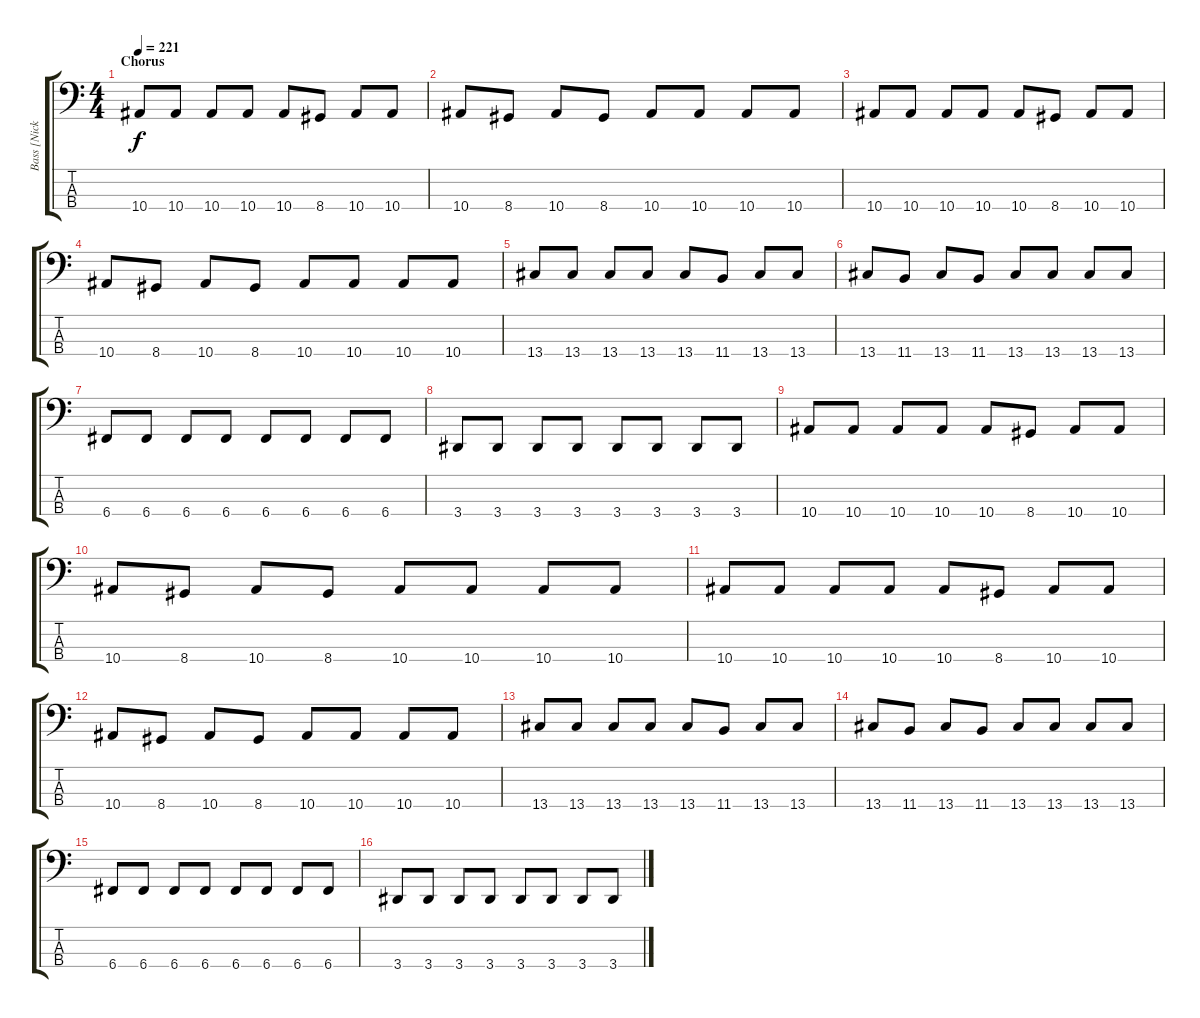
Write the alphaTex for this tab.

\track ("Bass [Nick Oliveri]" "Bass [Nick") {instrument electricbasspick bank 255}
\staff {score tabs}
\tuning (Eb2 Bb1 F1 C1) {hide}
\ts (4 4)
\section ("" "Chorus")
\tempo 221
\clef f4
\ks c
10.4.8{dy f} 10.4.8 10.4.8 10.4.8 10.4.8 8.4.8 10.4.8 10.4.8 |
10.4.8 8.4.8 10.4.8 8.4.8 10.4.8 10.4.8 10.4.8 10.4.8 |
10.4.8 10.4.8 10.4.8 10.4.8 10.4.8 8.4.8 10.4.8 10.4.8 |
10.4.8 8.4.8 10.4.8 8.4.8 10.4.8 10.4.8 10.4.8 10.4.8 |
13.4.8 13.4.8 13.4.8 13.4.8 13.4.8 11.4.8 13.4.8 13.4.8 |
13.4.8 11.4.8 13.4.8 11.4.8 13.4.8 13.4.8 13.4.8 13.4.8 |
6.4.8 6.4.8 6.4.8 6.4.8 6.4.8 6.4.8 6.4.8 6.4.8 |
3.4.8 3.4.8 3.4.8 3.4.8 3.4.8 3.4.8 3.4.8 3.4.8 |
10.4.8 10.4.8 10.4.8 10.4.8 10.4.8 8.4.8 10.4.8 10.4.8 |
10.4.8 8.4.8 10.4.8 8.4.8 10.4.8 10.4.8 10.4.8 10.4.8 |
10.4.8 10.4.8 10.4.8 10.4.8 10.4.8 8.4.8 10.4.8 10.4.8 |
10.4.8 8.4.8 10.4.8 8.4.8 10.4.8 10.4.8 10.4.8 10.4.8 |
13.4.8 13.4.8 13.4.8 13.4.8 13.4.8 11.4.8 13.4.8 13.4.8 |
13.4.8 11.4.8 13.4.8 11.4.8 13.4.8 13.4.8 13.4.8 13.4.8 |
6.4.8 6.4.8 6.4.8 6.4.8 6.4.8 6.4.8 6.4.8 6.4.8 |
3.4.8 3.4.8 3.4.8 3.4.8 3.4.8 3.4.8 3.4.8 3.4.8
